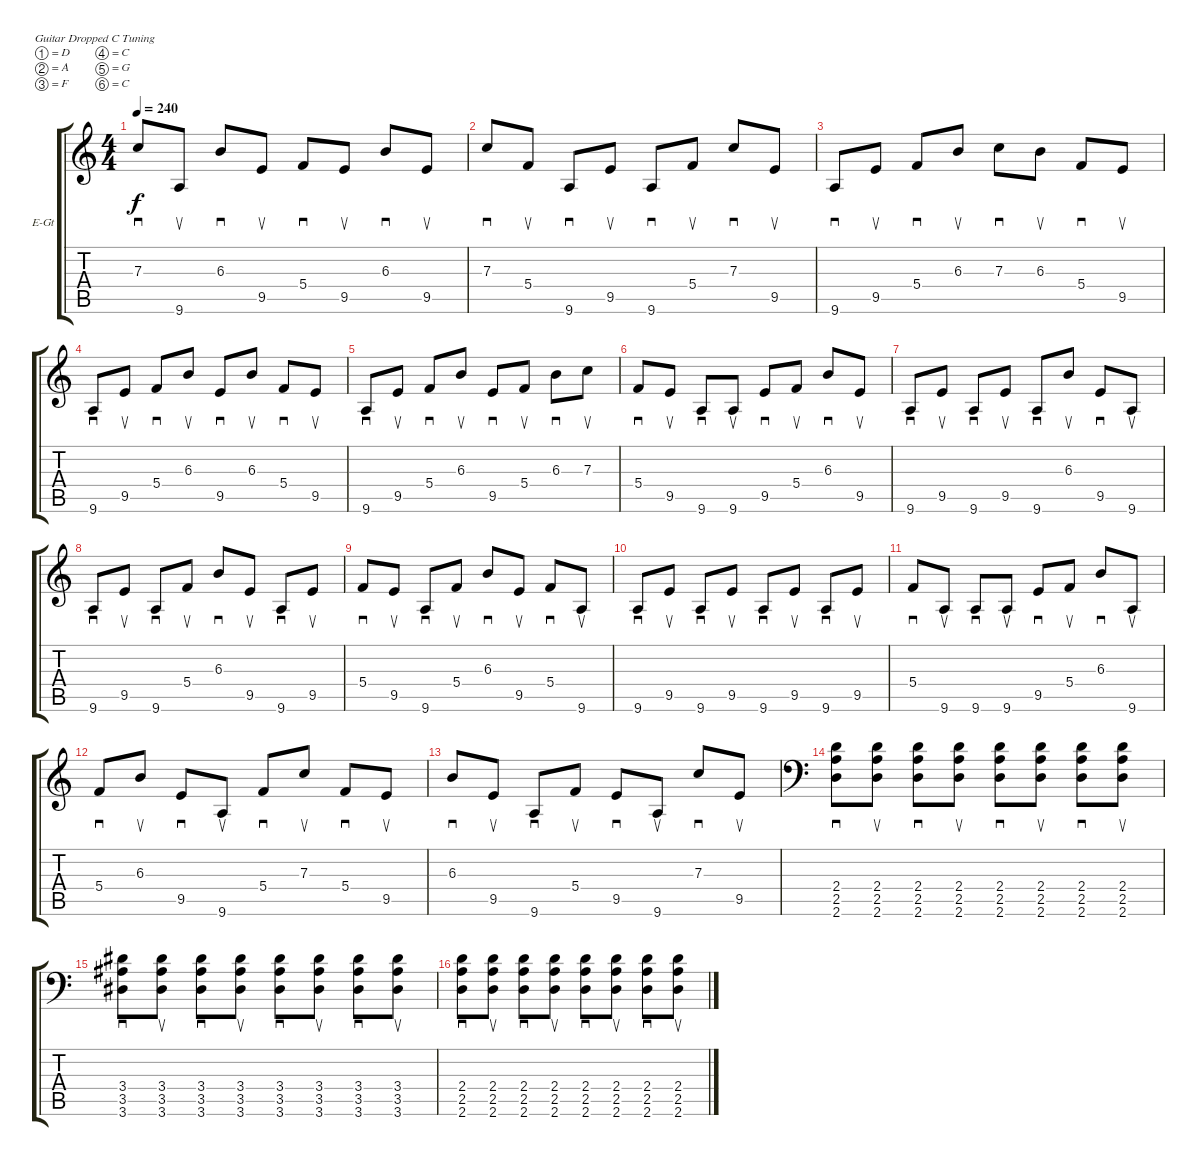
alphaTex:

\bracketExtendMode groupsimilarinstruments
\firstSystemTrackNameOrientation horizontal
\otherSystemsTrackNameOrientation horizontal
\track ("Electric Guitar 2" "E-Gt") {instrument distortionguitar}
\staff {score tabs}
\tuning (D4 A3 F3 C3 G2 C2)
\ts (4 4)
\tempo 240
\clef g2
\ks c
7.3.8{sd dy f} 9.6.8{su} 6.3.8{sd} 9.5.8{su} 5.4.8{sd} 9.5.8{su} 6.3.8{sd} 9.5.8{su} |
7.3.8{sd} 5.4.8{su} 9.6.8{sd} 9.5.8{su} 9.6.8{sd} 5.4.8{su} 7.3.8{sd} 9.5.8{su} |
9.6.8{sd} 9.5.8{su} 5.4.8{sd} 6.3.8{su} 7.3.8{sd} 6.3.8{su} 5.4.8{sd} 9.5.8{su} |
9.6.8{sd} 9.5.8{su} 5.4.8{sd} 6.3.8{su} 9.5.8{sd} 6.3.8{su} 5.4.8{sd} 9.5.8{su} |
9.6.8{sd} 9.5.8{su} 5.4.8{sd} 6.3.8{su} 9.5.8{sd} 5.4.8{su} 6.3.8{sd} 7.3.8{su} |
5.4.8{sd} 9.5.8{su} 9.6.8{sd} 9.6.8{su} 9.5.8{sd} 5.4.8{su} 6.3.8{sd} 9.5.8{su} |
9.6.8{sd} 9.5.8{su} 9.6.8{sd} 9.5.8{su} 9.6.8{sd} 6.3.8{su} 9.5.8{sd} 9.6.8{su} |
9.6.8{sd} 9.5.8{su} 9.6.8{sd} 5.4.8{su} 6.3.8{sd} 9.5.8{su} 9.6.8{sd} 9.5.8{su} |
5.4.8{sd} 9.5.8{su} 9.6.8{sd} 5.4.8{su} 6.3.8{sd} 9.5.8{su} 5.4.8{sd} 9.6.8{su} |
9.6.8{sd} 9.5.8{su} 9.6.8{sd} 9.5.8{su} 9.6.8{sd} 9.5.8{su} 9.6.8{sd} 9.5.8{su} |
5.4.8{sd} 9.6.8{su} 9.6.8{sd} 9.6.8{su} 9.5.8{sd} 5.4.8{su} 6.3.8{sd} 9.6.8{su} |
5.4.8{sd} 6.3.8{su} 9.5.8{sd} 9.6.8{su} 5.4.8{sd} 7.3.8{su} 5.4.8{sd} 9.5.8{su} |
6.3.8{sd} 9.5.8{su} 9.6.8{sd} 5.4.8{su} 9.5.8{sd} 9.6.8{su} 7.3.8{sd} 9.5.8{su} |
\clef f4
(2.4 2.5 2.6).8{sd} (2.4 2.5 2.6).8{su} (2.4 2.5 2.6).8{sd} (2.4 2.5 2.6).8{su} (2.4 2.5 2.6).8{sd} (2.4 2.5 2.6).8{su} (2.4 2.5 2.6).8{sd} (2.4 2.5 2.6).8{su} |
(3.4 3.5 3.6).8{sd} (3.4 3.5 3.6).8{su} (3.4 3.5 3.6).8{sd} (3.4 3.5 3.6).8{su} (3.4 3.5 3.6).8{sd} (3.4 3.5 3.6).8{su} (3.4 3.5 3.6).8{sd} (3.4 3.5 3.6).8{su} |
(2.4 2.5 2.6).8{sd} (2.4 2.5 2.6).8{su} (2.4 2.5 2.6).8{sd} (2.4 2.5 2.6).8{su} (2.4 2.5 2.6).8{sd} (2.4 2.5 2.6).8{su} (2.4 2.5 2.6).8{sd} (2.4 2.5 2.6).8{su}
